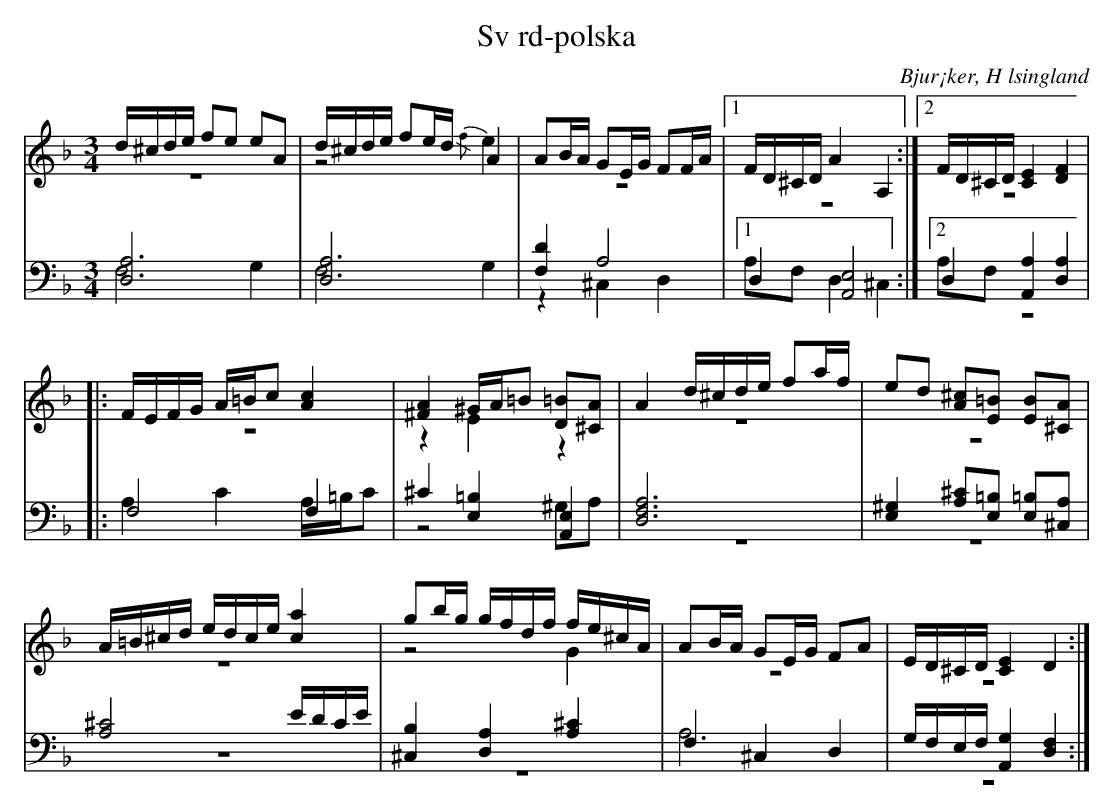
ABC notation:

X:1
T: Sv rd-polska
O: Bjur¡ker, H lsingland
M: 3/4
L: 1/8
K: Dm
V:1
V:2 merge
V:3
V:4 merge
V:1
d/^c/d/e/ fe eA|d/^c/d/e/ fe/d/ A2|AB/A/ GE/G/ FF/A/|1 F/D/^C/D/ A2 A,2:|2 F/D/^C/D/ [C2E2] [D2F2]|
|:F/E/F/G/ A/=B/c [A2c2]|[^F2A2] ^G/A/=B [D=B][^CA]|A2 d/^c/d/e/ fa/f/|ed [A^c][E=B] [EB][^CA]|
A/=B/^c/d/ e/d/c/e/ [c2a2]|gb/g/ g/f/d/f/ f/e/^c/A/|AB/A/ GE/G/ FA|E/D/^C/D/ [C2E2] D2:|
V:2
z6|z4 {/f}e2|z6|1 z6:|2 z6|
|:z6|z2 E2 z2|z6|z6|
z6|z4 G2|z6|z6:|
V:3 clef=bass
[D,6A,6]|[D,6A,6]|[F,2D2] A,4|1 D,2 [A,,4E,4]:|2 D,2 [A,,2A,2] [D,2A,2]|
|:F,4 F,2|^C2 [E,2=B,2] [A,,2E,2]|[D,6F,6A,6]|[E,2^G,2] [A,^C][E,=B,] [E,=B,][^C,A,]|
[A,4^C4] E/D/C/E/|[^C,2B,2]  [D,2A,2] [A,2^C2]|F,2 ^C,2 D,2|G,/F,/E,/F,/ [A,,2G,2] [D,2F,2]:|
V:4 clef=bass
F,4 G,2|F,4 G,2|z2 ^C,2 D,2|1 A,F, D,2 ^C,2:|2 A,F,  z4|
|:A,2 C2 A,/=B,/C|z4 ^G,A,|z6|z6|
z6|z6|A,6|z6:|
